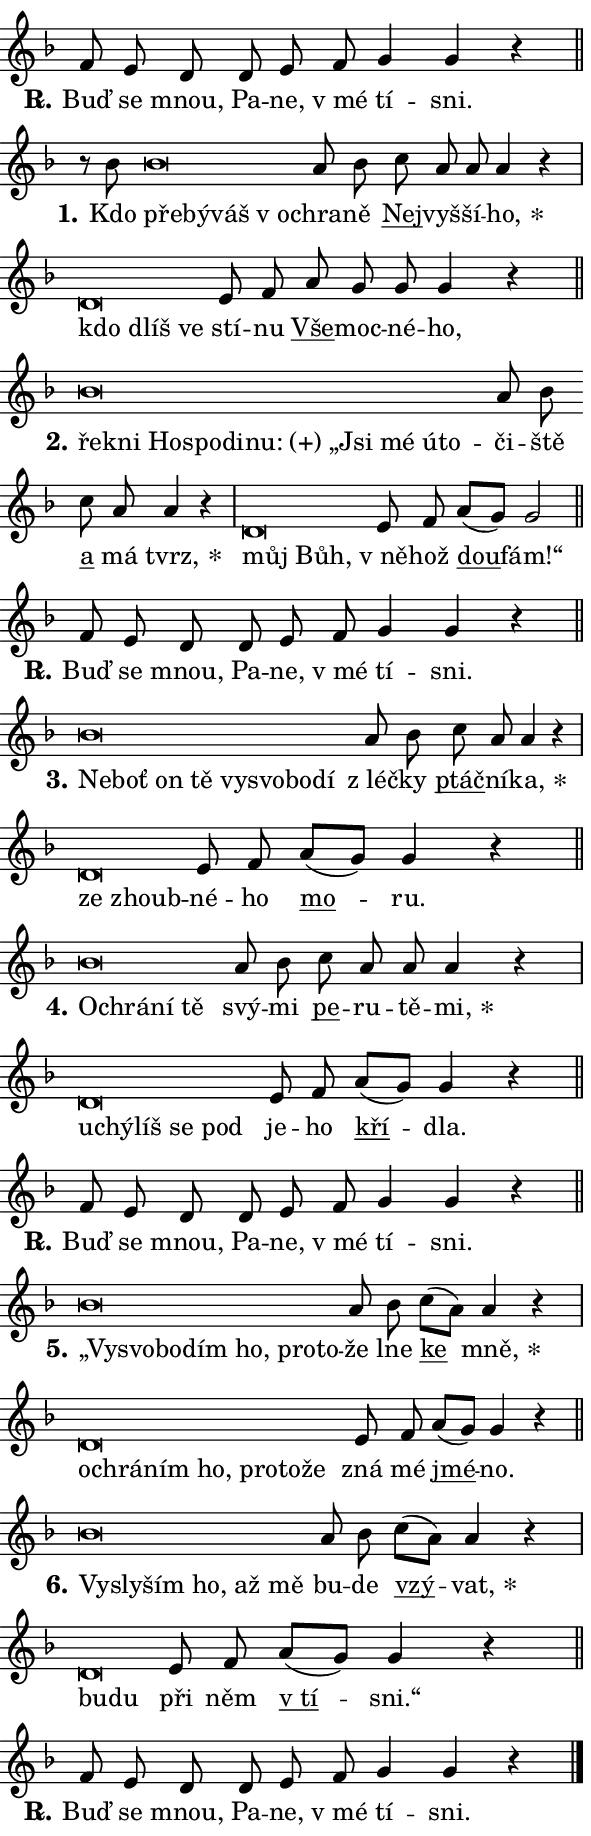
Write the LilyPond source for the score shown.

\version "2.24.0"
\header { tagline = "" }
\paper {
  indent = 0\cm
  top-margin = 0\cm
  right-margin = 0.13\cm % to fit lyric hyphens
  bottom-margin = 0\cm
  left-margin = 0\cm
  paper-width = 10\cm
  page-breaking = #ly:one-page-breaking
  system-system-spacing.basic-distance = #11
  score-system-spacing.basic-distance = #11
  ragged-last = ##f
}


%% Author: Thomas Morley
%% https://lists.gnu.org/archive/html/lilypond-user/2020-05/msg00002.html
#(define (line-position grob)
"Returns position of @var[grob} in current system:
   @code{'start}, if at first time-step
   @code{'end}, if at last time-step
   @code{'middle} otherwise
"
  (let* ((col (ly:item-get-column grob))
         (ln (ly:grob-object col 'left-neighbor))
         (rn (ly:grob-object col 'right-neighbor))
         (col-to-check-left (if (ly:grob? ln) ln col))
         (col-to-check-right (if (ly:grob? rn) rn col))
         (break-dir-left
           (and
             (ly:grob-property col-to-check-left 'non-musical #f)
             (ly:item-break-dir col-to-check-left)))
         (break-dir-right
           (and
             (ly:grob-property col-to-check-right 'non-musical #f)
             (ly:item-break-dir col-to-check-right))))
        (cond ((eqv? 1 break-dir-left) 'start)
              ((eqv? -1 break-dir-right) 'end)
              (else 'middle))))

#(define (tranparent-at-line-position vctor)
  (lambda (grob)
  "Relying on @code{line-position} select the relevant enry from @var{vctor}.
Used to determine transparency,"
    (case (line-position grob)
      ((end) (not (vector-ref vctor 0)))
      ((middle) (not (vector-ref vctor 1)))
      ((start) (not (vector-ref vctor 2))))))

noteHeadBreakVisibility =
#(define-music-function (break-visibility)(vector?)
"Makes @code{NoteHead}s transparent relying on @var{break-visibility}"
#{
  \override NoteHead.transparent =
    #(tranparent-at-line-position break-visibility)
#})

#(define delete-ledgers-for-transparent-note-heads
  (lambda (grob)
    "Reads whether a @code{NoteHead} is transparent.
If so this @code{NoteHead} is removed from @code{'note-heads} from
@var{grob}, which is supposed to be @code{LedgerLineSpanner}.
As a result ledgers are not printed for this @code{NoteHead}"
    (let* ((nhds-array (ly:grob-object grob 'note-heads))
           (nhds-list
             (if (ly:grob-array? nhds-array)
                 (ly:grob-array->list nhds-array)
                 '()))
           ;; Relies on the transparent-property being done before
           ;; Staff.LedgerLineSpanner.after-line-breaking is executed.
           ;; This is fragile ...
           (to-keep
             (remove
               (lambda (nhd)
                 (ly:grob-property nhd 'transparent #f))
               nhds-list)))
      ;; TODO find a better method to iterate over grob-arrays, similiar
      ;; to filter/remove etc for lists
      ;; For now rebuilt from scratch
      (set! (ly:grob-object grob 'note-heads)  '())
      (for-each
        (lambda (nhd)
          (ly:pointer-group-interface::add-grob grob 'note-heads nhd))
        to-keep))))

squashNotes = {
  \override NoteHead.X-extent = #'(-0.2 . 0.2)
  \override NoteHead.Y-extent = #'(-0.75 . 0)
  \override NoteHead.stencil =
    #(lambda (grob)
       (let ((pos (ly:grob-property grob 'staff-position)))
         (begin
           (if (< pos -7) (display "ERROR: Lower brevis then expected\n") (display ""))
           (if (<= pos -6) ly:text-interface::print ly:note-head::print))))
}
unSquashNotes = {
  \revert NoteHead.X-extent
  \revert NoteHead.Y-extent
  \revert NoteHead.stencil
}

hideNotes = \noteHeadBreakVisibility #begin-of-line-visible
unHideNotes = \noteHeadBreakVisibility #all-visible

% work-around for resetting accidentals
% https://lilypond.org/doc/v2.23/Documentation/notation/displaying-rhythms#unmetered-music
cadenzaMeasure = {
  \cadenzaOff
  \partial 1024 s1024
  \cadenzaOn
}

#(define-markup-command (accent layout props text) (markup?)
  "Underline accented syllable"
  (interpret-markup layout props
    #{\markup \override #'(offset . 4.3) \underline { #text }#}))

responsum = \markup \concat {
  "R" \hspace #-1.05 \path #0.1 #'((moveto 0 0.07) (lineto 0.9 0.8)) \hspace #0.05 "."
}

spaceSize = #0.6828661417322834 % exact space size for TeX Gyre Schola

\layout {
  \context {
    \Staff
    \remove "Time_signature_engraver"
    \override LedgerLineSpanner.after-line-breaking = #delete-ledgers-for-transparent-note-heads
  }
  \context {
    \Lyrics {
      \override LyricSpace.minimum-distance = \spaceSize
      \override LyricText.font-name = #"TeX Gyre Schola"
      \override LyricText.font-size = 1
      \override StanzaNumber.font-name = #"TeX Gyre Schola Bold"
      \override StanzaNumber.font-size = 1
    }
  }
  \context {
    \Score 
    \override NoteHead.text =
      #(lambda (grob) 
        (let ((pos (ly:grob-property grob 'staff-position)))
          #{\markup {
            \combine
              \halign #-0.55 \raise #(if (= pos -6) 0 0.5) \override #'(thickness . 2) \draw-line #'(3.2 . 0)
              \musicglyph "noteheads.sM1"
          }#}))
  }
}

% magnetic-lyrics.ily
%
%   written by
%     Jean Abou Samra <jean@abou-samra.fr>
%     Werner Lemberg <wl@gnu.org>
%
%   adapted by
%     Jiri Hon <jiri.hon@gmail.com>
%
% Version 2022-Apr-15

% https://www.mail-archive.com/lilypond-user@gnu.org/msg149350.html

#(define (Left_hyphen_pointer_engraver context)
   "Collect syllable-hyphen-syllable occurrences in lyrics and store
them in properties.  This engraver only looks to the left.  For
example, if the lyrics input is @code{foo -- bar}, it does the
following.

@itemize @bullet
@item
Set the @code{text} property of the @code{LyricHyphen} grob between
@q{foo} and @q{bar} to @code{foo}.

@item
Set the @code{left-hyphen} property of the @code{LyricText} grob with
text @q{foo} to the @code{LyricHyphen} grob between @q{foo} and
@q{bar}.
@end itemize

Use this auxiliary engraver in combination with the
@code{lyric-@/text::@/apply-@/magnetic-@/offset!} hook."
   (let ((hyphen #f)
         (text #f))
     (make-engraver
      (acknowledgers
       ((lyric-syllable-interface engraver grob source-engraver)
        (set! text grob)))
      (end-acknowledgers
       ((lyric-hyphen-interface engraver grob source-engraver)
        ;(when (not (grob::has-interface grob 'lyric-space-interface))
          (set! hyphen grob)));)
      ((stop-translation-timestep engraver)
       (when (and text hyphen)
         (ly:grob-set-object! text 'left-hyphen hyphen))
       (set! text #f)
       (set! hyphen #f)))))

#(define (lyric-text::apply-magnetic-offset! grob)
   "If the space between two syllables is less than the value in
property @code{LyricText@/.details@/.squash-threshold}, move the right
syllable to the left so that it gets concatenated with the left
syllable.

Use this function as a hook for
@code{LyricText@/.after-@/line-@/breaking} if the
@code{Left_@/hyphen_@/pointer_@/engraver} is active."
   (let ((hyphen (ly:grob-object grob 'left-hyphen #f)))
     (when hyphen
       (let ((left-text (ly:spanner-bound hyphen LEFT)))
         (when (grob::has-interface left-text 'lyric-syllable-interface)
           (let* ((common (ly:grob-common-refpoint grob left-text X))
                  (this-x-ext (ly:grob-extent grob common X))
                  (left-x-ext
                   (begin
                     ;; Trigger magnetism for left-text.
                     (ly:grob-property left-text 'after-line-breaking)
                     (ly:grob-extent left-text common X)))
                  ;; `delta` is the gap width between two syllables.
                  (delta (- (interval-start this-x-ext)
                            (interval-end left-x-ext)))
                  (details (ly:grob-property grob 'details))
                  (threshold (assoc-get 'squash-threshold details 0.2)))
             (when (< delta threshold)
               (let* (;; We have to manipulate the input text so that
                      ;; ligatures crossing syllable boundaries are not
                      ;; disabled.  For languages based on the Latin
                      ;; script this is essentially a beautification.
                      ;; However, for non-Western scripts it can be a
                      ;; necessity.
                      (lt (ly:grob-property left-text 'text))
                      (rt (ly:grob-property grob 'text))
                      (is-space (grob::has-interface hyphen 'lyric-space-interface))
                      (space (if is-space " " ""))
                      (extra-delta (if is-space spaceSize 0))
                      ;; Append new syllable.
                      (ltrt-space (if (and (string? lt) (string? rt))
                                (string-append lt space rt)
                                (make-concat-markup (list lt space rt))))
                      ;; Right-align `ltrt` to the right side.
                      (ltrt-space-markup (grob-interpret-markup
                               grob
                               (make-translate-markup
                                (cons (interval-length this-x-ext) 0)
                                (make-right-align-markup ltrt-space)))))
                 (begin
                   ;; Don't print `left-text`.
                   (ly:grob-set-property! left-text 'stencil #f)
                   ;; Set text and stencil (which holds all collected
                   ;; syllables so far) and shift it to the left.
                   (ly:grob-set-property! grob 'text ltrt-space)
                   (ly:grob-set-property! grob 'stencil ltrt-space-markup)
                   (ly:grob-translate-axis! grob (- (- delta extra-delta)) X))))))))))


#(define (lyric-hyphen::displace-bounds-first grob)
   ;; Make very sure this callback isn't triggered too early.
   (let ((left (ly:spanner-bound grob LEFT))
         (right (ly:spanner-bound grob RIGHT)))
     (ly:grob-property left 'after-line-breaking)
     (ly:grob-property right 'after-line-breaking)
     (ly:lyric-hyphen::print grob)))

squashThreshold = #0.4

\layout {
  \context {
    \Lyrics
    \consists #Left_hyphen_pointer_engraver
    \override LyricText.after-line-breaking =
      #lyric-text::apply-magnetic-offset!
    \override LyricHyphen.stencil = #lyric-hyphen::displace-bounds-first
    \override LyricText.details.squash-threshold = \squashThreshold
    \override LyricHyphen.minimum-distance = 0
    \override LyricHyphen.minimum-length = \squashThreshold
  }
}

squashText = \override LyricText.details.squash-threshold = 9999
unSquashText = \override LyricText.details.squash-threshold = \squashThreshold

leftText = \override LyricText.self-alignment-X = #LEFT
unLeftText = \revert LyricText.self-alignment-X

starOffset = #(lambda (grob) 
                (let ((x_offset (ly:self-alignment-interface::aligned-on-x-parent grob)))
                  (if (= x_offset 0) 0 (+ x_offset 1.2))))

star = #(define-music-function (syllable)(string?)
"Append star separator at the end of a syllable"
#{
  \once \override LyricText.X-offset = #starOffset
  \lyricmode { \markup {
    #syllable
    \override #'((font-name . "TeX Gyre Schola Bold")) \hspace #0.2 \lower #0.65 \larger "*"
  } }
#})

starAccent = #(define-music-function (syllable)(string?)
"Append star separator at the end of a syllable and make accent"
#{
  \once \override LyricText.X-offset = #starOffset
  \lyricmode { \markup {
    \accent #syllable
    \override #'((font-name . "TeX Gyre Schola Bold")) \hspace #0.2 \lower #0.65 \larger "*"
  } }
#})

breath = #(define-music-function (syllable)(string?)
"Append breathing indicator at the end of a syllable"
#{
  \lyricmode { \markup { #syllable "+" } }
#})

optionalBreath = #(define-music-function (syllable)(string?)
"Append optional breathing indicator at the end of a syllable"
#{
  \lyricmode { \markup { #syllable "(+)" } }
#})


\score {
    <<
        \new Voice = "melody" { \cadenzaOn \key f \major \relative { f'8 e d \bar "" d e f \bar "" g4 g r \cadenzaMeasure \bar "||" \break } }
        \new Lyrics \lyricsto "melody" { \lyricmode { \set stanza = \responsum
Buď se mnou, Pa -- ne, "v mé" tí -- sni. } }
    >>
    \layout {}
}

\score {
    <<
        \new Voice = "melody" { \cadenzaOn \key f \major \relative { r8 bes'8 \squashNotes bes\breve*1/16 \hideNotes \breve*1/16 \bar "" \breve*1/16 \breve*1/16 \bar "" \unHideNotes \unSquashNotes a8 bes \bar "" c a a a4 r \cadenzaMeasure \bar "|" \squashNotes d,\breve*1/16 \hideNotes \breve*1/16 \breve*1/16 \bar "" \unHideNotes \unSquashNotes e8 f \bar "" a g g g4 r \cadenzaMeasure \bar "||" \break } }
        \new Lyrics \lyricsto "melody" { \lyricmode { \set stanza = "1."
Kdo \leftText pře -- \squashText bý -- váš "v o" -- \unLeftText \unSquashText chra -- ně \markup \accent Nej -- vyš -- ší -- \star ho, \leftText kdo \squashText dlíš ve \unLeftText \unSquashText stí -- nu \markup \accent Vše -- moc -- né -- ho, } }
    >>
    \layout {}
}

\score {
    <<
        \new Voice = "melody" { \cadenzaOn \key f \major \relative { \squashNotes bes'\breve*1/16 \hideNotes \breve*1/16 \bar "" \breve*1/16 \bar "" \breve*1/16 \bar "" \breve*1/16 \bar "" \breve*1/16 \bar "" \breve*1/16 \bar "" \breve*1/16 \bar "" \breve*1/16 \breve*1/16 \bar "" \unHideNotes \unSquashNotes a8 bes \bar "" c a a4 r \cadenzaMeasure \bar "|" \squashNotes d,\breve*1/16 \hideNotes \breve*1/16 \bar "" \unHideNotes \unSquashNotes e8 f \bar "" a[( g)] g2 \cadenzaMeasure \bar "||" \break } }
        \new Lyrics \lyricsto "melody" { \lyricmode { \set stanza = "2."
\leftText řek -- \squashText ni Ho -- spo -- di -- \optionalBreath nu: „Jsi mé ú -- to -- \unLeftText \unSquashText či -- ště \markup \accent a má \star tvrz, \leftText můj \squashText Bůh, \unLeftText \unSquashText "v ně" -- hož \markup \accent dou -- fám!“ } }
    >>
    \layout {}
}

\score {
    <<
        \new Voice = "melody" { \cadenzaOn \key f \major \relative { f'8 e d \bar "" d e f \bar "" g4 g r \cadenzaMeasure \bar "||" \break } }
        \new Lyrics \lyricsto "melody" { \lyricmode { \set stanza = \responsum
Buď se mnou, Pa -- ne, "v mé" tí -- sni. } }
    >>
    \layout {}
}

\score {
    <<
        \new Voice = "melody" { \cadenzaOn \key f \major \relative { \squashNotes bes'\breve*1/16 \hideNotes \breve*1/16 \bar "" \breve*1/16 \bar "" \breve*1/16 \bar "" \breve*1/16 \bar "" \breve*1/16 \bar "" \breve*1/16 \breve*1/16 \bar "" \unHideNotes \unSquashNotes a8 bes \bar "" c a a4 r \cadenzaMeasure \bar "|" \squashNotes d,\breve*1/16 \hideNotes \breve*1/16 \bar "" \unHideNotes \unSquashNotes e8 f \bar "" a[( g)] g4 r \cadenzaMeasure \bar "||" \break } }
        \new Lyrics \lyricsto "melody" { \lyricmode { \set stanza = "3."
\leftText Ne -- \squashText boť on tě vy -- svo -- bo -- dí \unLeftText \unSquashText "z léč" -- ky \markup \accent ptáč -- ní -- \star ka, \leftText ze \squashText zhoub -- \unLeftText \unSquashText né -- ho \markup \accent mo -- ru. } }
    >>
    \layout {}
}

\score {
    <<
        \new Voice = "melody" { \cadenzaOn \key f \major \relative { \squashNotes bes'\breve*1/16 \hideNotes \breve*1/16 \bar "" \breve*1/16 \breve*1/16 \bar "" \unHideNotes \unSquashNotes a8 bes \bar "" c a a a4 r \cadenzaMeasure \bar "|" \squashNotes d,\breve*1/16 \hideNotes \breve*1/16 \bar "" \breve*1/16 \bar "" \breve*1/16 \breve*1/16 \bar "" \unHideNotes \unSquashNotes e8 f \bar "" a[( g)] g4 r \cadenzaMeasure \bar "||" \break } }
        \new Lyrics \lyricsto "melody" { \lyricmode { \set stanza = "4."
\leftText O -- \squashText chrá -- ní tě \unLeftText \unSquashText svý -- mi \markup \accent pe -- ru -- tě -- \star mi, \leftText u -- \squashText chý -- líš se pod \unLeftText \unSquashText je -- ho \markup \accent kří -- dla. } }
    >>
    \layout {}
}

\score {
    <<
        \new Voice = "melody" { \cadenzaOn \key f \major \relative { f'8 e d \bar "" d e f \bar "" g4 g r \cadenzaMeasure \bar "||" \break } }
        \new Lyrics \lyricsto "melody" { \lyricmode { \set stanza = \responsum
Buď se mnou, Pa -- ne, "v mé" tí -- sni. } }
    >>
    \layout {}
}

\score {
    <<
        \new Voice = "melody" { \cadenzaOn \key f \major \relative { \squashNotes bes'\breve*1/16 \hideNotes \breve*1/16 \bar "" \breve*1/16 \bar "" \breve*1/16 \bar "" \breve*1/16 \bar "" \breve*1/16 \breve*1/16 \bar "" \unHideNotes \unSquashNotes a8 bes \bar "" c[( a)] a4 r \cadenzaMeasure \bar "|" \squashNotes d,\breve*1/16 \hideNotes \breve*1/16 \bar "" \breve*1/16 \bar "" \breve*1/16 \bar "" \breve*1/16 \bar "" \breve*1/16 \breve*1/16 \bar "" \unHideNotes \unSquashNotes e8 f \bar "" a[( g)] g4 r \cadenzaMeasure \bar "||" \break } }
        \new Lyrics \lyricsto "melody" { \lyricmode { \set stanza = "5."
\leftText „Vy -- \squashText svo -- bo -- dím ho, pro -- to -- \unLeftText \unSquashText že lne \markup \accent ke \star mně, \leftText o -- \squashText chrá -- ním ho, pro -- to -- že \unLeftText \unSquashText zná mé \markup \accent jmé -- no. } }
    >>
    \layout {}
}

\score {
    <<
        \new Voice = "melody" { \cadenzaOn \key f \major \relative { \squashNotes bes'\breve*1/16 \hideNotes \breve*1/16 \bar "" \breve*1/16 \bar "" \breve*1/16 \bar "" \breve*1/16 \breve*1/16 \bar "" \unHideNotes \unSquashNotes a8 bes \bar "" c[( a)] a4 r \cadenzaMeasure \bar "|" \squashNotes d,\breve*1/16 \hideNotes \breve*1/16 \bar "" \unHideNotes \unSquashNotes e8 f \bar "" a[( g)] g4 r \cadenzaMeasure \bar "||" \break } }
        \new Lyrics \lyricsto "melody" { \lyricmode { \set stanza = "6."
\leftText Vy -- \squashText sly -- ším ho, až mě \unLeftText \unSquashText bu -- de \markup \accent vzý -- \star vat, \leftText bu -- \squashText du \unLeftText \unSquashText při něm \markup \accent "v tí" -- sni.“ } }
    >>
    \layout {}
}

\score {
    <<
        \new Voice = "melody" { \cadenzaOn \key f \major \relative { f'8 e d \bar "" d e f \bar "" g4 g r \cadenzaMeasure \bar "||" \break } \bar "|." }
        \new Lyrics \lyricsto "melody" { \lyricmode { \set stanza = \responsum
Buď se mnou, Pa -- ne, "v mé" tí -- sni. } }
    >>
    \layout {}
}
